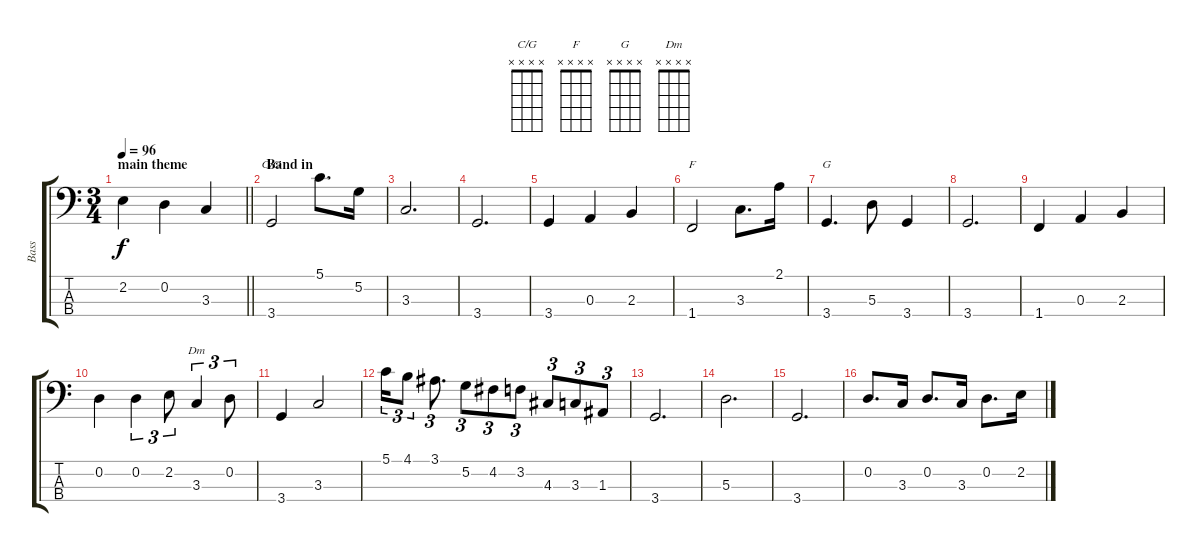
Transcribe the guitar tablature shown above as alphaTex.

\track ("Bass" "Bass") {instrument electricbassfinger}
\staff {score tabs}
\tuning (G2 D2 A1 E1) {hide}
\chord ("C/G" x x x x)
\chord ("F" x x x x)
\chord ("G" x x x x)
\chord ("Dm" x x x x)
\ts (3 4)
\section ("" "main theme")
\tempo 96
\clef f4
\barLineRight lightlight
\ks c
2.2.4{dy f instrument electricbassfinger} 0.2.4 3.3.4 |
\section ("" "Band in")
3.4.2{ch "C/G"} 5.1.8{d} 5.2.16 |
3.3.2{d} |
3.4.2{d} |
3.4.4 0.3.4 2.3.4 |
1.4.2{ch "F"} 3.3.8{d} 2.1.16 |
3.4.4{d ch "G"} 5.3.8 3.4.4 |
3.4.2{d} |
1.4.4 0.3.4 2.3.4 |
0.2.4 0.2.4{tu (3 2)} 2.2.8{tu (3 2)} 3.3.4{tu (3 2) ch "Dm"} 0.2.8{tu (3 2)} |
3.4.4 3.3.2 |
5.1.16{tu (3 2)} 4.1.8{tu (3 2)} 3.1.8{d tu (3 2)} 5.2.8{tu (3 2)} 4.2.8{tu (3 2)} 3.2.8{tu (3 2)} 4.3.8{tu (3 2)} 3.3.8{tu (3 2)} 1.3.8{tu (3 2)} |
3.4.2{d} |
5.3.2{d} |
3.4.2{d} |
0.2.8{d} 3.3.16 0.2.8{d} 3.3.16 0.2.8{d} 2.2.16
